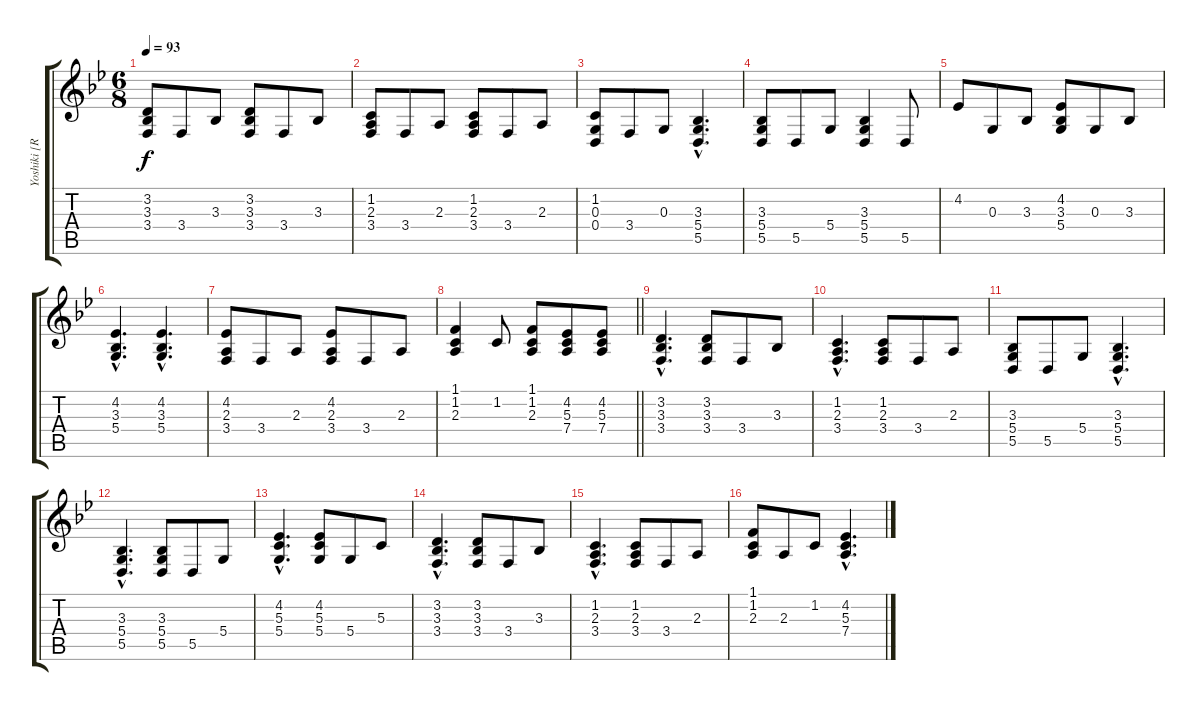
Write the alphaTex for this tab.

\track ("Yoshiki [R]" "Yoshiki [R") {instrument acousticgrandpiano}
\staff {score tabs}
\tuning (E4 B3 G3 D3 A2 E2) {hide}
\ts (6 8)
\tempo 93
\clef g2
\ks bb
(3.2 3.3 3.4).8{dy f} 3.4.8 3.3.8 (3.2 3.3 3.4).8 3.4.8 3.3.8 |
(1.2 2.3 3.4).8 3.4.8 2.3.8 (1.2 2.3 3.4).8 3.4.8 2.3.8 |
(1.2 0.3 0.4).8 3.4.8 0.3.8 (3.3{hac} 5.4{hac} 5.5{hac}).4{d} |
(3.3 5.4 5.5).8 5.5.8 5.4.8 (3.3 5.4 5.5).4 5.5.8 |
4.2.8 0.3.8 3.3.8 (4.2 3.3 5.4).8 0.3.8 3.3.8 |
(4.2{hac} 3.3{hac} 5.4{hac}).4{d} (4.2{hac} 3.3{hac} 5.4{hac}).4{d} |
(4.2 2.3 3.4).8 3.4.8 2.3.8 (4.2 2.3 3.4).8 3.4.8 2.3.8 |
\barLineRight lightlight
(1.1 1.2 2.3).4 1.2.8 (1.1 1.2 2.3).8 (4.2 5.3 7.4).8 (4.2 5.3 7.4).8 |
(3.2{hac} 3.3{hac} 3.4{hac}).4{d} (3.2 3.3 3.4).8 3.4.8 3.3.8 |
(1.2{hac} 2.3{hac} 3.4{hac}).4{d} (1.2 2.3 3.4).8 3.4.8 2.3.8 |
(3.3 5.4 5.5).8 5.5.8 5.4.8 (3.3{hac} 5.4{hac} 5.5{hac}).4{d} |
(3.3{hac} 5.4{hac} 5.5{hac}).4{d} (3.3 5.4 5.5).8 5.5.8 5.4.8 |
(4.2{hac} 5.3{hac} 5.4{hac}).4{d} (4.2 5.3 5.4).8 5.4.8 5.3.8 |
(3.2{hac} 3.3{hac} 3.4{hac}).4{d} (3.2 3.3 3.4).8 3.4.8 3.3.8 |
(1.2{hac} 2.3{hac} 3.4{hac}).4{d} (1.2 2.3 3.4).8 3.4.8 2.3.8 |
(1.1 1.2 2.3).8 2.3.8 1.2.8 (4.2{hac} 5.3{hac} 7.4{hac}).4{d}
